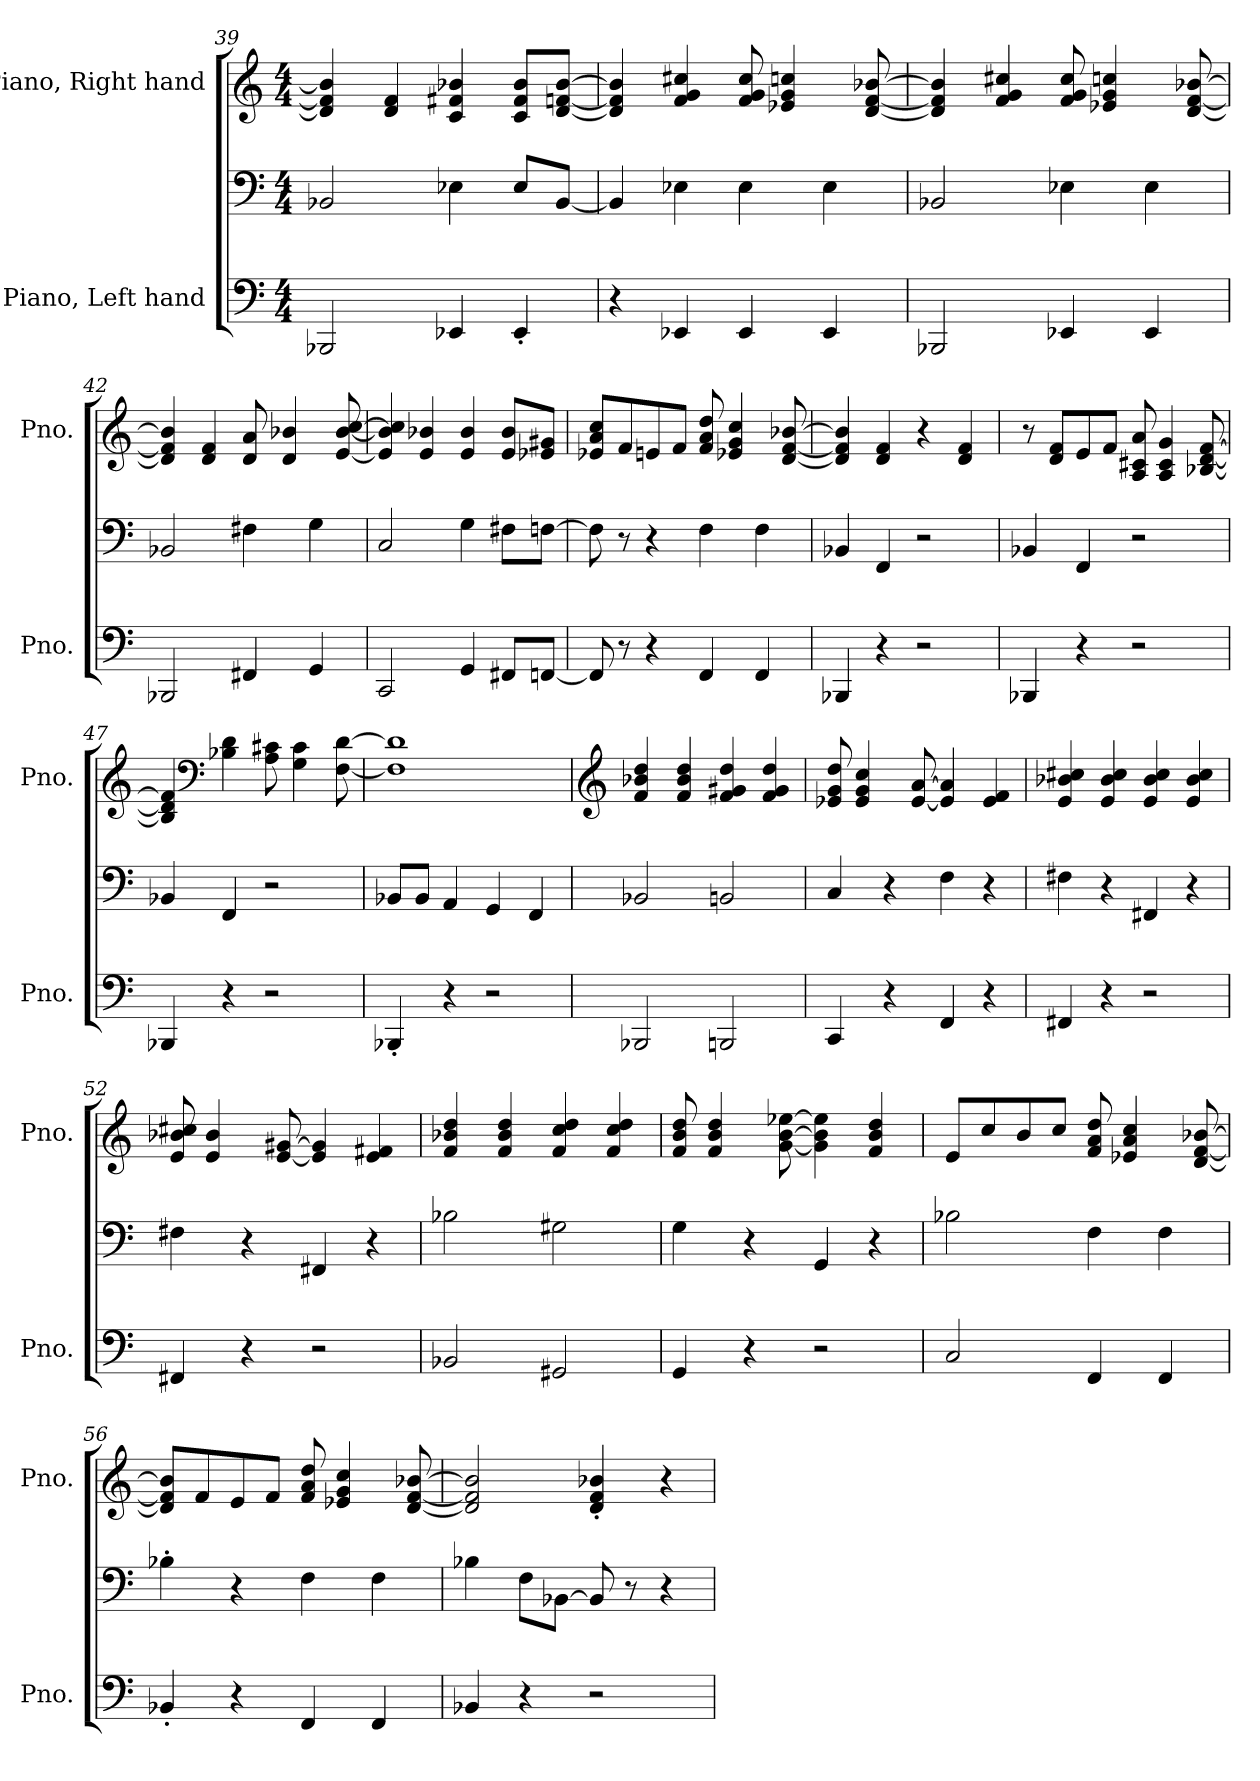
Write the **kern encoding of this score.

**kern	**kern	**kern
*part2	*part2	*part1
*staff3	*staff2	*staff1
*I"Piano, Left hand	*	*I"Piano, Right hand
*I'Pno.	*	*I'Pno.
*clefF4	*clefF4	*clefG2
*k[]	*k[]	*k[]
*M4/4	*M4/4	*M4/4
=39	=39	=39
2BBB-X/	2BB-X/	4d/] 4f/] 4b-/]
.	.	4d/ 4f/
4EE-X/	4E-X\	4c/ 4f#X/ 4b-X/
4EE-'/	8E-/L	8c/ 8f#/ 8b-/L
.	[8BB-/J	[8d/ [8fn/ [8b-/J
!!LO:LB:g=z
=40	=40	=40
4r	4BB-/]	4d/] 4f/] 4b-/]
4EE-X/	4E-X\	4f/ 4g/ 4cc#X/
4EE-/	4E-\	8f/ 8g/ 8cc#/
.	.	4e-X/ 4g/ 4ccn/
4EE-/	4E-\	.
.	.	[8d/ [8f/ [8b-X/
=41	=41	=41
2BBB-X/	2BB-X/	4d/] 4f/] 4b-/]
.	.	4f/ 4g/ 4cc#X/
4EE-X/	4E-X\	8f/ 8g/ 8cc#/
.	.	4e-X/ 4g/ 4ccn/
4EE-/	4E-\	.
.	.	[8d/ [8f/ [8b-X/
=42	=42	=42
2BBB-X/	2BB-X/	4d/] 4f/] 4b-/]
.	.	4d/ 4f/
4FF#X/	4F#X\	8d/ 8a/
.	.	4d/ 4b-X/
4GG/	4G\	.
.	.	[8e/ [8b-/ [8cc/
=43	=43	=43
2CC/	2C/	4e/] 4b-/] 4cc/]
.	.	4e/ 4b-X/
4GG/	4G\	4e/ 4b-/
8FF#X/L	8F#X\L	8e/ 8b-/L
[8FFn/J	[8Fn\J	8e-X/ 8g#X/J
!!LO:LB:g=z
=44	=44	=44
8FF/]	8F\]	8e-X/ 8a/ 8cc/L
8r	8r	8f/
4r	4r	8en/
.	.	8f/J
4FF/	4F\	8f/ 8a/ 8dd/
.	.	4e-X/ 4g/ 4cc/
4FF/	4F\	.
.	.	[8d/ [8f/ [8b-X/
=45	=45	=45
4BBB-X/	4BB-X/	4d/] 4f/] 4b-/]
4r	4FF/	4d/ 4f/
2r	2r	4r
.	.	4d/ 4f/
=46	=46	=46
4BBB-X/	4BB-X/	8r
.	.	8d/ 8f/L
4r	4FF/	8e/
.	.	8f/J
2r	2r	8A/ 8c#X/ 8a/
.	.	4A/ 4c#/ 4g/
.	.	[8B-X/ [8d/ [8f/
=47	=47	=47
4BBB-X/	4BB-X/	4B-/] 4d/] 4f/]
*	*	*clefF4
4r	4FF/	4B-X\ 4d\
2r	2r	8A\ 8c#X\
.	.	4G\ 4c#\
.	.	[8F\ [8d\
=48	=48	=48
4BBB-X'/	8BB-X/L	1F] 1d]
.	8BB-/J	.
4r	4AA/	.
2r	4GG/	.
.	4FF/	.
!!LO:LB:g=z
=49	=49	=49
*	*	*clefG2
2BBB-X/	2BB-X/	4f/ 4b-X/ 4dd/
.	.	4f/ 4b-/ 4dd/
2BBBn/	2BBn/	4f/ 4g#X/ 4dd/
.	.	4f/ 4g#/ 4dd/
=50	=50	=50
4CC/	4C/	8e-X/ 8g/ 8dd/
.	.	4e-/ 4g/ 4cc/
4r	4r	.
.	.	[8e-/ [8a/
4FF/	4F\	4e-/] 4a/]
4r	4r	4e-/ 4f/
=51	=51	=51
4FF#X/	4F#X\	4e/ 4b-X/ 4cc#X/
4r	4r	4e/ 4b-/ 4cc#/
2r	4FF#X/	4e/ 4b-/ 4cc#/
.	4r	4e/ 4b-/ 4cc#/
=52	=52	=52
4FF#X/	4F#X\	8e/ 8b-X/ 8cc#X/
.	.	4e/ 4b-/
4r	4r	.
.	.	[8e/ [8g#X/
2r	4FF#X/	4e/] 4g#/]
.	4r	4e/ 4f#X/
=53	=53	=53
2BB-X/	2B-X\	4f/ 4b-X/ 4dd/
.	.	4f/ 4b-/ 4dd/
2GG#X/	2G#X\	4f/ 4cc/ 4dd/
.	.	4f/ 4cc/ 4dd/
!!LO:PB:g=z
=54	=54	=54
4GG/	4G\	8f/ 8b/ 8dd/
.	.	4f/ 4b/ 4dd/
4r	4r	.
.	.	[8g\ [8b\ [8ee-X\
2r	4GG/	4g\] 4b\] 4ee-\]
.	4r	4f/ 4b/ 4dd/
=55	=55	=55
2C/	2B-X\	8e/L
.	.	8cc/
.	.	8b/
.	.	8cc/J
4FF/	4F\	8f/ 8a/ 8dd/
.	.	4e-X/ 4a/ 4cc/
4FF/	4F\	.
.	.	[8d/ [8f/ [8b-X/
=56	=56	=56
4BB-X'/	4B-X'\	8d/] 8f/] 8b-/]L
.	.	8f/
4r	4r	8e/
.	.	8f/J
4FF/	4F\	8f/ 8a/ 8dd/
.	.	4e-X/ 4g/ 4cc/
4FF/	4F\	.
.	.	[8d/ [8f/ [8b-X/
=57	=57	=57
4BB-X/	4B-X\	2d/] 2f/] 2b-/]
4r	8F\L	.
.	[8BB-X\J	.
2r	8BB-/]	4d/' 4f/' 4b-X/'
.	8r	.
.	4r	4r
=	=	=
*-	*-	*-
